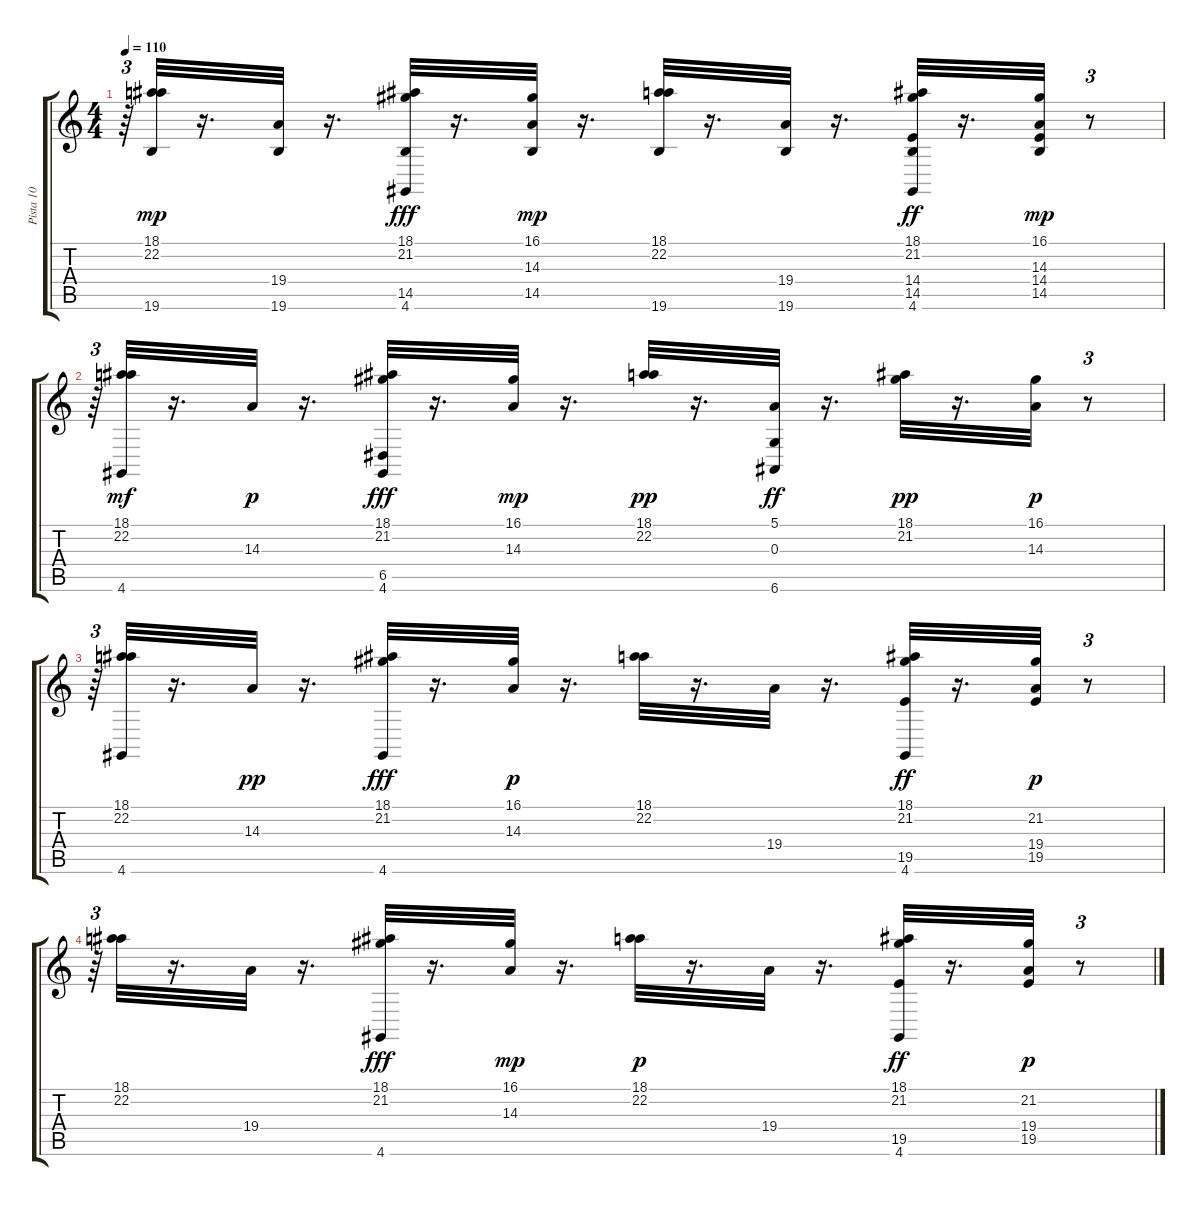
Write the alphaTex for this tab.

\track ("Pista 10" "Pista 10") {instrument cello}
\staff {score tabs}
\tuning (E4 B3 G3 D3 A2 E2) {hide}
\ts (4 4)
\tempo 110
\clef g2
\ks c
r.64{tu (3 2) dy mp} (18.1 22.2 19.6).32 r.16{d} (19.4 19.6).32 r.16{d} (18.1 21.2 14.5 4.6).32{dy fff} r.16{d} (16.1 14.3 14.5).32{dy mp} r.16{d} (18.1 22.2 19.6).32 r.16{d} (19.4 19.6).32 r.16{d} (18.1 21.2 14.4 14.5 4.6).32{dy ff} r.16{d} (16.1 14.3 14.4 14.5).32{dy mp} r.8{tu (3 2)} |
r.64{tu (3 2)} (18.1 22.2 4.6).32{dy mf} r.16{d} 14.3.32{dy p} r.16{d} (18.1 21.2 6.5 4.6).32{dy fff} r.16{d} (16.1 14.3).32{dy mp} r.16{d} (18.1 22.2).32{dy pp} r.16{d} (5.1 0.3 6.6).32{dy ff} r.16{d} (18.1 21.2).32{dy pp} r.16{d} (16.1 14.3).32{dy p} r.8{tu (3 2)} |
r.64{tu (3 2)} (18.1 22.2 4.6).32 r.16{d} 14.3.32{dy pp} r.16{d} (18.1 21.2 4.6).32{dy fff} r.16{d} (16.1 14.3).32{dy p} r.16{d} (18.1 22.2).32 r.16{d} 19.4.32 r.16{d} (18.1 21.2 19.5 4.6).32{dy ff} r.16{d} (21.2 19.4 19.5).32{dy p} r.8{tu (3 2)} |
r.64{tu (3 2)} (18.1 22.2).32 r.16{d} 19.4.32 r.16{d} (18.1 21.2 4.6).32{dy fff} r.16{d} (16.1 14.3).32{dy mp} r.16{d} (18.1 22.2).32{dy p} r.16{d} 19.4.32 r.16{d} (18.1 21.2 19.5 4.6).32{dy ff} r.16{d} (21.2 19.4 19.5).32{dy p} r.8{tu (3 2)}
